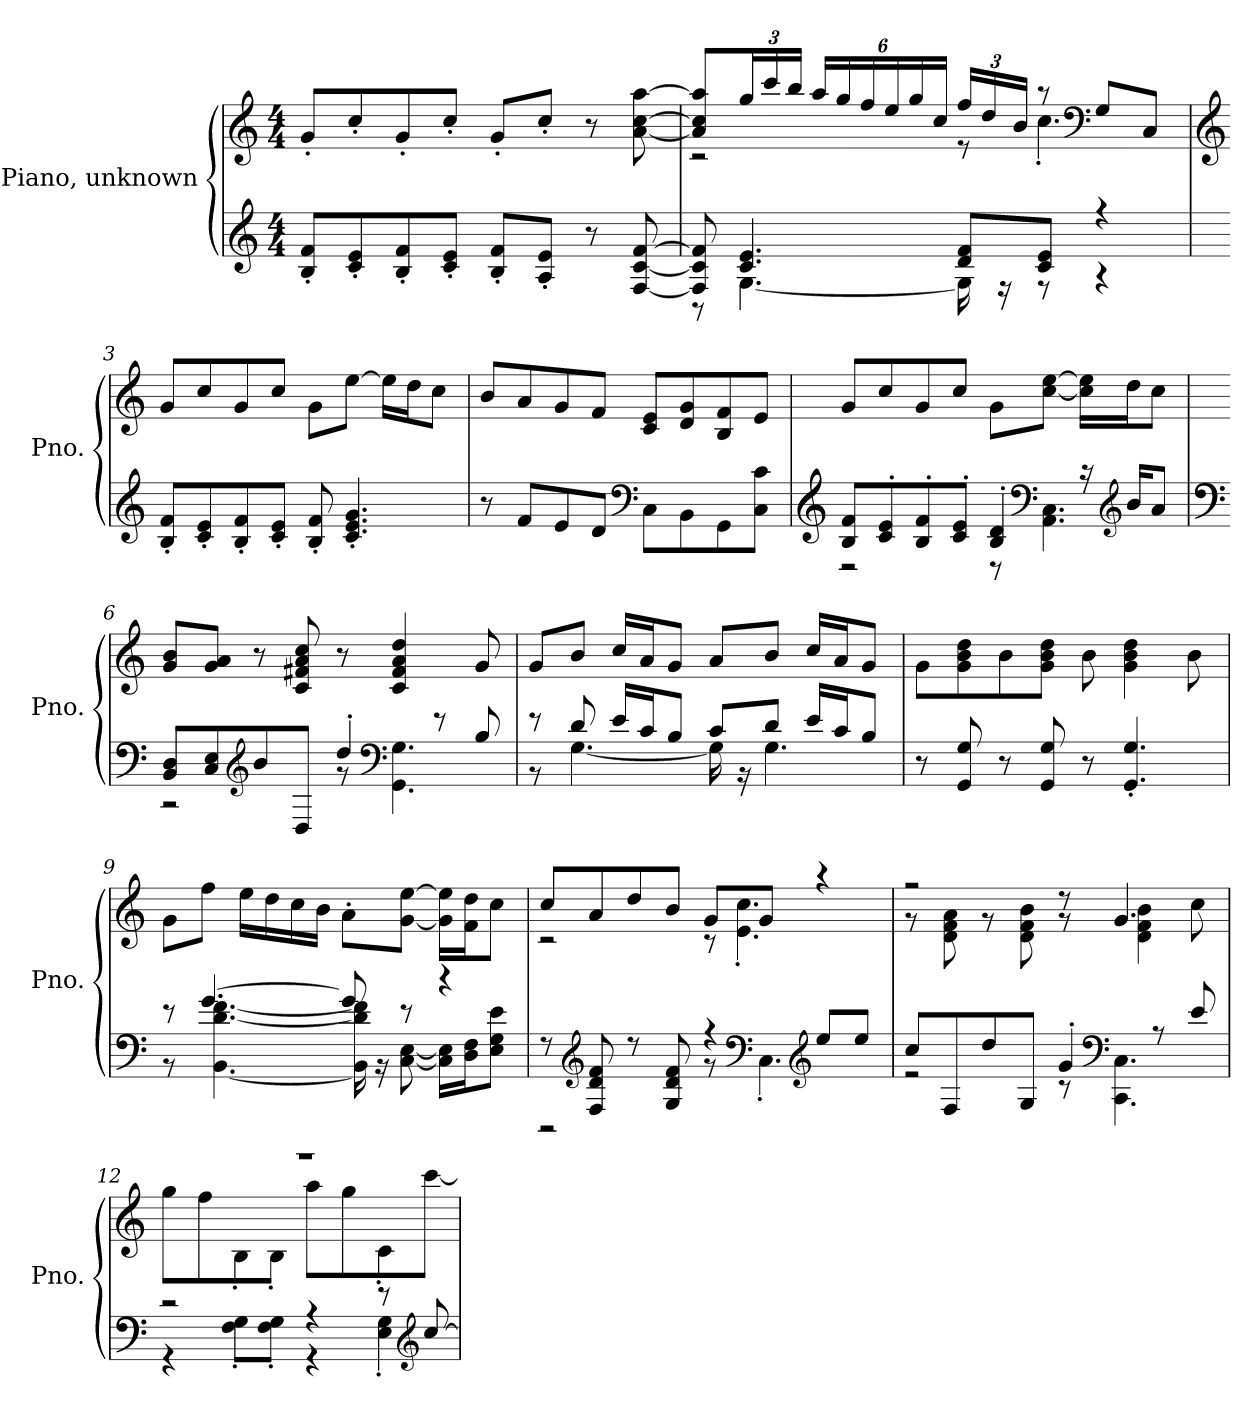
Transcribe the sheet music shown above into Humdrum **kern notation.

**kern	**kern
*part1	*part1
*staff2	*staff1
*I"Piano, unknown	*
*I'Pno.	*
*clefG2	*clefG2
*k[]	*k[]
*M4/4	*M4/4
*MM120	*MM120
=1	=1
8B/' 8f/'L	8g'/L
8c/' 8e/'	8cc'/
8B/' 8f/'	8g'/
8c/' 8e/'J	8cc'/J
8B/' 8f/'L	8g'/L
8A/' 8e/'J	8cc'/J
8r	8r
[8F/ [8c/ [8f/	[8a\ [8cc\ [8aa\
=2	=2
*^	*^
8F/] 8c/] 8f/]	8r	8a/] 8cc/] 8aa/]L	2r
*	*	*Xbrackettup	*
4.c/ 4.e/	[4.G\	24gg/L	.
.	.	24ccc/	.
.	.	24bb/JJ	.
.	.	24aa/LL	.
.	.	24gg/	.
.	.	24ff/	.
.	.	24ee/	.
.	.	24gg/	.
.	.	24cc/JJ	.
8d/ 8f/L	16G\]	24ff/LL	8r
.	.	24dd/	.
.	16r	.	.
.	.	24b/JJ	.
8c/ 8e/J	8r	8r	4.cc'\
*	*	*clefF4	*
4r	4r	8G/L	.
.	.	8C/J	.
*v	*v	*	*
*	*v	*v
=3	=3
*	*clefG2
8B/' 8f/'L	8g/L
8c/' 8e/'	8cc/
8B/' 8f/'	8g/
8c/' 8e/'J	8cc/J
8B/' 8f/'	8g\L
4.c/' 4.e/' 4.g/'	[8ee\J
.	16ee\LL]
.	16dd\J
.	8cc\J
!!LO:LB:g=z
=4	=4
8r	8b/L
8f/L	8a/
8e/	8g/
8d/J	8f/J
*clefF4	*
8C\L	8c/ 8e/L
8BB\	8d/ 8g/
8GG\	8B/ 8f/
8C\ 8c\J	8e/J
=5	=5
*clefG2	*
*^	*
8B/ 8f/L	2r	8g/L
8c/' 8e/'	.	8cc/
8B/' 8f/'	.	8g/
8c/' 8e/'J	.	8cc/J
4B/' 4d/'	8r	8g\L
*clefF4	*	*
.	4.AA\ 4.C\	[8cc\ [8ee\J
16r	.	16cc\] 16ee\]LL
*clefG2	*	*
16b/KL	.	16dd\J
8a/J	.	8cc\J
=6	=6	=6
*clefF4	*	*
8BB/ 8D/L	2r	8g/ 8b/L
8C/ 8E/	.	8g/ 8a/J
*clefG2	*	*
8b/	.	8r
8D/J	.	8c/ 8f#X/ 8a/ 8cc/
4dd'/	8r	8r
*clefF4	*	*
.	4.GG\ 4.G\	4c/ 4f#/ 4a/ 4dd/
8r	.	.
8B/	.	8g/
!!LO:LB:g=z
=7	=7	=7
8r	8r	8g/L
8d/	[4.G\	8b/J
16e/LL	.	16cc/LL
16c/J	.	16a/J
8B/J	.	8g/J
8c/L	16G\]	8a/L
.	16r	.
8d/J	4.G\	8b/J
16e/LL	.	16cc/LL
16c/J	.	16a/J
8B/J	.	8g/J
*v	*v	*
=8	=8
8r	8g\L
8GG/ 8G/	8g\ 8b\ 8dd\
8r	8b\
8GG/ 8G/	8g\ 8b\ 8dd\J
8r	8b\
4.GG/' 4.G/'	4g\ 4b\ 4dd\
.	8b\
=9	=9
*^	*
8r	8r	8g\L
[4.g/	[4.BB\ [4.d\ [4.f\	8ff\J
.	.	16ee\LL
.	.	16dd\
.	.	16cc\
.	.	16b\JJ
8g/]	16BB\] 16d\] 16f\]	8a'\L
.	16r	.
8r	[8C\ [8E\	[8g\ [8ee\J
4r	16C\] 16E\]LL	16g\] 16ee\]LL
.	16D\ 16F\J	16f\ 16dd\J
.	8E\ 8G\ 8e\J	8cc\J
!!LO:LB:g=z
=10	=10	=10
*	*	*^
8r	2r	8cc/L	2r
*clefG2	*	*	*
8F/ 8d/ 8f/	.	8a/	.
8r	.	8dd/	.
8G/ 8d/ 8f/	.	8b/J	.
4r	8r	8g/L	8r
*clefF4	*	*	*
.	4.C'\	8g/J	4.e\' 4.cc\'
*clefG2	*	*	*
8ee/L	.	4r	.
8ee/J	.	.	.
=11	=11	=11	=11
8cc/L	2r	2r	8r
8F/	.	.	8d\ 8f\ 8a\
8dd/	.	.	8r
8G/J	.	.	8d\ 8f\ 8b\
4g'/	8r	8r	8r
*clefF4	*	*	*
.	4.CC\ 4.C\	4.g/	4d\ 4f\ 4b\
8r	.	.	.
8e/	.	.	8cc\
=12	=12	=12	=12
2r	4r	1r	8gg\L
.	.	.	8ff\
.	8F\' 8G\'L	.	8B'\
.	8F\' 8G\'J	.	8B'\J
4r	4r	.	8aa\L
.	.	.	8gg\
8r	4E\' 4G\'	.	8c'\
*clefG2	*	*	*
[8cc/	.	.	[8ccc\J
*v	*v	*	*
*	*v	*v
=	=
*-	*-
